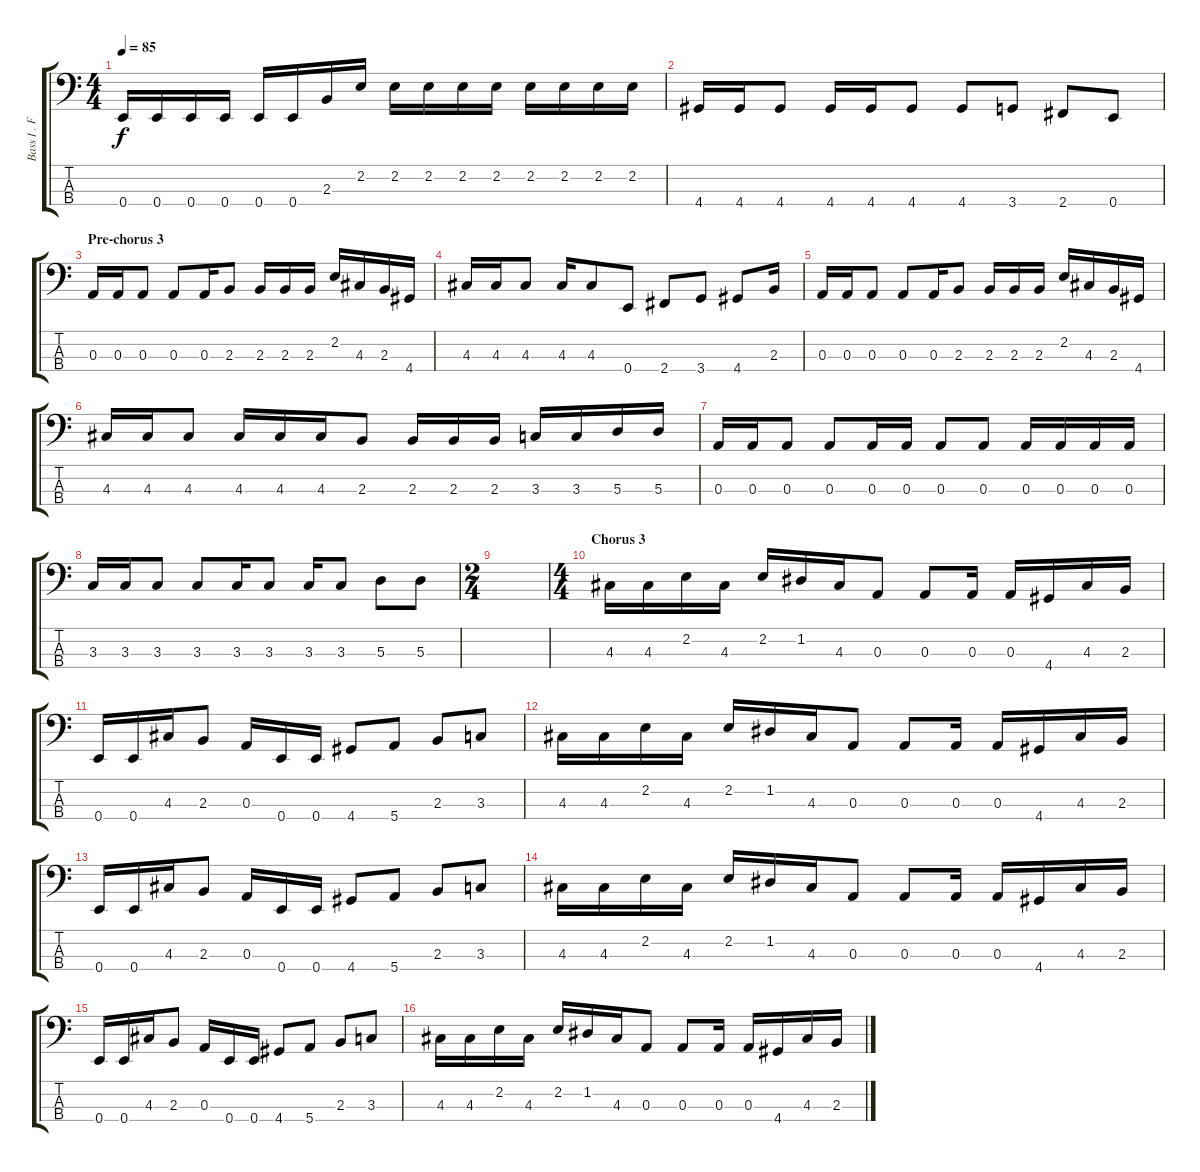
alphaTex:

\track ("Bass I . Finger" "Bass I . F") {instrument electricbassfinger}
\staff {score tabs}
\tuning (G2 D2 A1 E1) {hide}
\ts (4 4)
\tempo 85
\clef f4
\ks c
0.4.16{dy f} 0.4.16 0.4.16 0.4.16 0.4.16 0.4.16 2.3.16 2.2.16 2.2.16 2.2.16 2.2.16 2.2.16 2.2.16 2.2.16 2.2.16 2.2.16 |
4.4.16 4.4.16 4.4.8 4.4.16 4.4.16 4.4.8 4.4.8 3.4.8 2.4.8 0.4.8 |
\section ("" "Pre-chorus 3")
0.3.16 0.3.16 0.3.8 0.3.8 0.3.16 2.3.8 2.3.16 2.3.16 2.3.16 2.2.16 4.3.16 2.3.16 4.4.16 |
4.3.16 4.3.16 4.3.8 4.3.16 4.3.8 0.4.8 2.4.8 3.4.8 4.4.8 2.3.16 |
0.3.16 0.3.16 0.3.8 0.3.8 0.3.16 2.3.8 2.3.16 2.3.16 2.3.16 2.2.16 4.3.16 2.3.16 4.4.16 |
4.3.16 4.3.16 4.3.8 4.3.16 4.3.16 4.3.16 2.3.8 2.3.16 2.3.16 2.3.16 3.3.16 3.3.16 5.3.16 5.3.16 |
0.3.16 0.3.16 0.3.8 0.3.8 0.3.16 0.3.16 0.3.8 0.3.8 0.3.16 0.3.16 0.3.16 0.3.16 |
3.3.16 3.3.16 3.3.8 3.3.8 3.3.16 3.3.8 3.3.16 3.3.8 5.3.8 5.3.8 |
\ts (2 4)
|
\ts (4 4)
\section ("" "Chorus 3")
4.3.16 4.3.16 2.2.16 4.3.16 2.2.16 1.2.16 4.3.16 0.3.8 0.3.8 0.3.16 0.3.16 4.4.16 4.3.16 2.3.16 |
0.4.16 0.4.16 4.3.16 2.3.8 0.3.16 0.4.16 0.4.16 4.4.8 5.4.8 2.3.8 3.3.8 |
4.3.16 4.3.16 2.2.16 4.3.16 2.2.16 1.2.16 4.3.16 0.3.8 0.3.8 0.3.16 0.3.16 4.4.16 4.3.16 2.3.16 |
0.4.16 0.4.16 4.3.16 2.3.8 0.3.16 0.4.16 0.4.16 4.4.8 5.4.8 2.3.8 3.3.8 |
4.3.16 4.3.16 2.2.16 4.3.16 2.2.16 1.2.16 4.3.16 0.3.8 0.3.8 0.3.16 0.3.16 4.4.16 4.3.16 2.3.16 |
0.4.16 0.4.16 4.3.16 2.3.8 0.3.16 0.4.16 0.4.16 4.4.8 5.4.8 2.3.8 3.3.8 |
4.3.16 4.3.16 2.2.16 4.3.16 2.2.16 1.2.16 4.3.16 0.3.8 0.3.8 0.3.16 0.3.16 4.4.16 4.3.16 2.3.16
